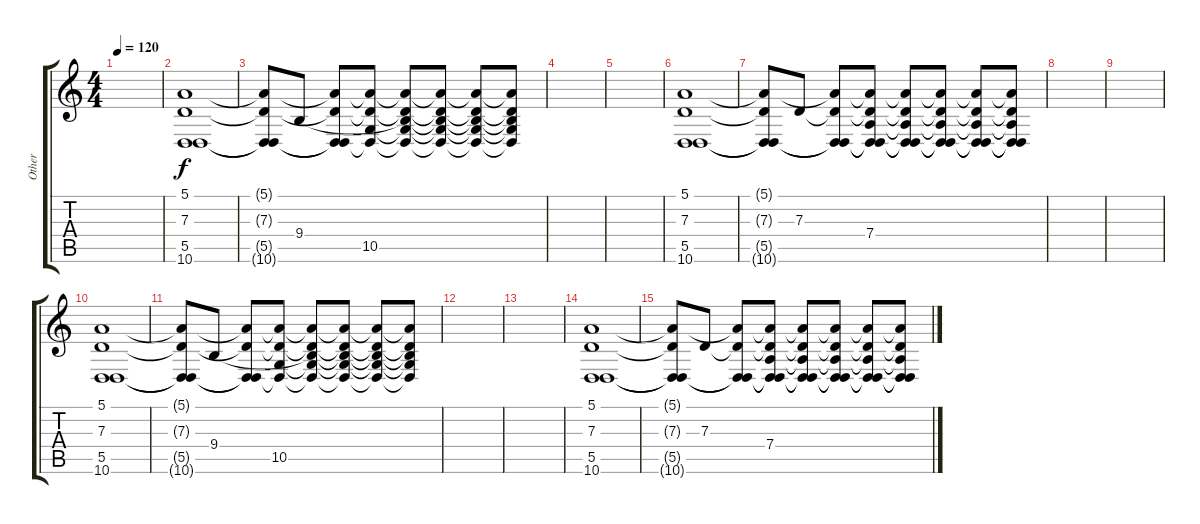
\track ("Other" "Other") {instrument tubularbells}
\staff {score tabs}
\tuning (E4 B3 G3 D3 A2 E2) {hide}
\ts (4 4)
\tempo 120
\clef g2
\ks c
|
(5.1 7.3 5.5 10.6).1{volume 13 instrument tubularbells} |
(5.1{t} 7.3{t} 5.5{t} 10.6{t}).8 9.4.8 (5.1{t} 7.3{t} 5.5{t} 10.6{t}).8 (5.1{t} 7.3{t} 10.5 10.6{t}).8 (5.1{t} 7.3{t} 9.4{t} 10.5{t} 10.6{t}).8 (5.1{t} 7.3{t} 9.4{t} 10.5{t} 10.6{t}).8 (5.1{t} 7.3{t} 9.4{t} 10.5{t} 10.6{t}).8 (5.1{t} 7.3{t} 9.4{t} 10.5{t} 10.6{t}).8 |
|
|
(5.1 7.3 5.5 10.6).1{volume 13 instrument tubularbells} |
(5.1{t} 7.3{t} 5.5{t} 10.6{t}).8 7.3.8 (5.1{t} 7.3{t} 5.5{t} 10.6{t}).8 (5.1{t} 7.3{t} 7.4 5.5{t} 10.6{t}).8 (5.1{t} 7.3{t} 7.4{t} 5.5{t} 10.6{t}).8 (5.1{t} 7.3{t} 7.4{t} 5.5{t} 10.6{t}).8 (5.1{t} 7.3{t} 7.4{t} 5.5{t} 10.6{t}).8 (5.1{t} 7.3{t} 7.4{t} 5.5{t} 10.6{t}).8 |
|
|
(5.1 7.3 5.5 10.6).1{volume 13 instrument tubularbells} |
(5.1{t} 7.3{t} 5.5{t} 10.6{t}).8 9.4.8 (5.1{t} 7.3{t} 5.5{t} 10.6{t}).8 (5.1{t} 7.3{t} 10.5 10.6{t}).8 (5.1{t} 7.3{t} 9.4{t} 10.5{t} 10.6{t}).8 (5.1{t} 7.3{t} 9.4{t} 10.5{t} 10.6{t}).8 (5.1{t} 7.3{t} 9.4{t} 10.5{t} 10.6{t}).8 (5.1{t} 7.3{t} 9.4{t} 10.5{t} 10.6{t}).8 |
|
|
(5.1 7.3 5.5 10.6).1{volume 13 instrument tubularbells} |
(5.1{t} 7.3{t} 5.5{t} 10.6{t}).8 7.3.8 (5.1{t} 7.3{t} 5.5{t} 10.6{t}).8 (5.1{t} 7.3{t} 7.4 5.5{t} 10.6{t}).8 (5.1{t} 7.3{t} 7.4{t} 5.5{t} 10.6{t}).8 (5.1{t} 7.3{t} 7.4{t} 5.5{t} 10.6{t}).8 (5.1{t} 7.3{t} 7.4{t} 5.5{t} 10.6{t}).8 (5.1{t} 7.3{t} 7.4{t} 5.5{t} 10.6{t}).8
